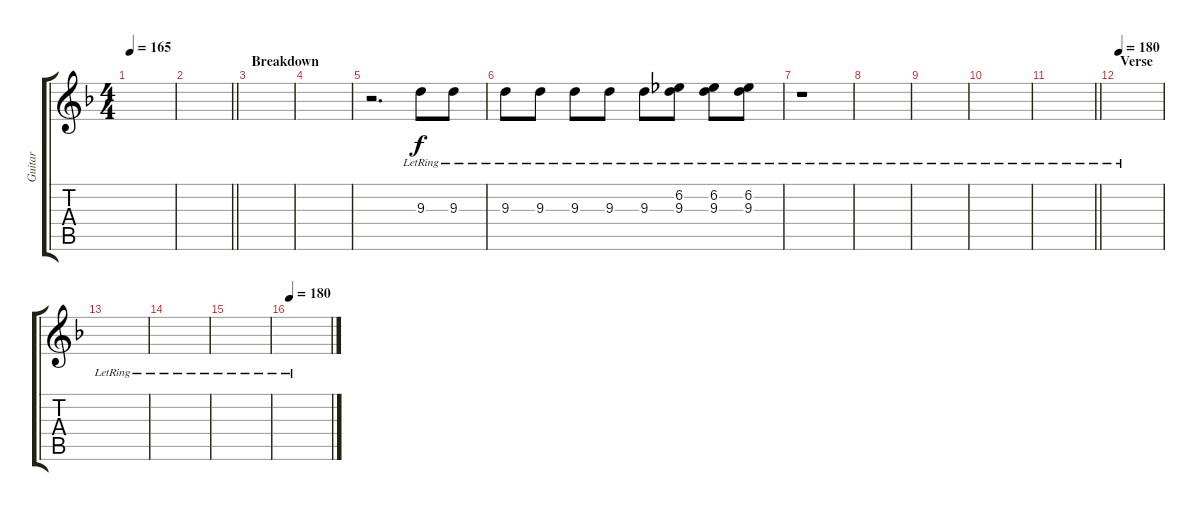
\track ("Guitar" "Guitar") {instrument distortionguitar}
\staff {score tabs}
\tuning (D4 A3 F3 C3 G2 C2) {hide}
\ts (4 4)
\tempo 165
\clef g2
\ks f
|
\barLineRight lightlight
|
\section ("" "Breakdown")
|
|
r.2{d volume 8} 9.3{lr}.8{volume 13} 9.3{lr}.8 |
9.3{lr}.8 9.3{lr}.8 9.3{lr}.8 9.3{lr}.8 9.3{lr}.8 (6.2{lr} 9.3{lr}).8 (6.2{lr} 9.3{lr}).8 (6.2{lr} 9.3{lr}).8 |
r.1 |
|
|
|
\barLineRight lightlight
|
\section ("" "Verse")
\tempo 180
|
|
|
|
\tempo 180
